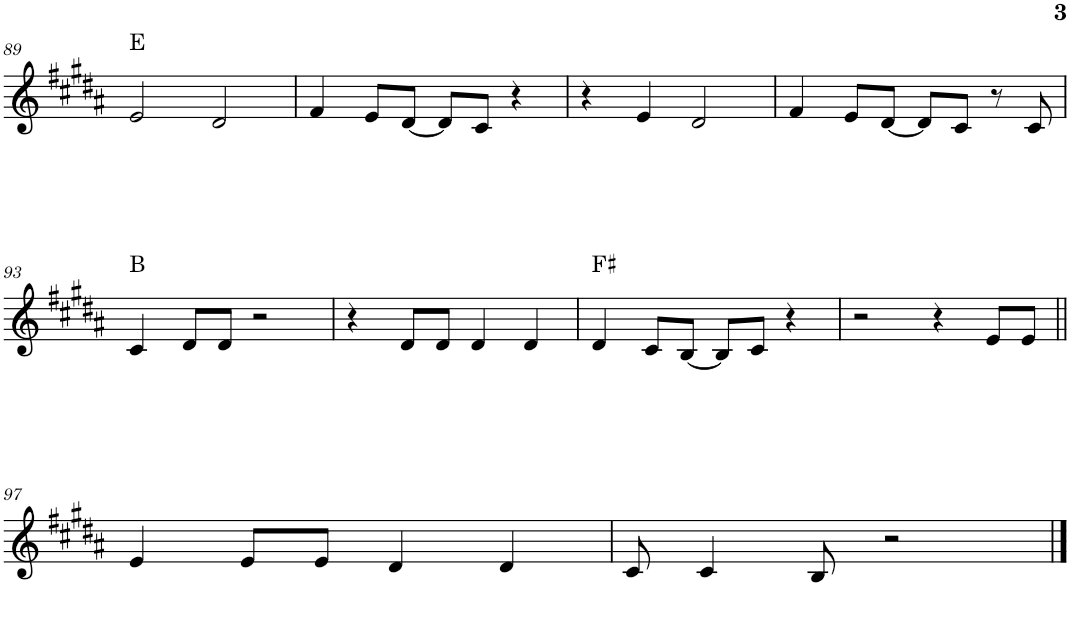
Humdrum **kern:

**kern	**harte
*part1	*part1
*staff1	*
*I"Piano	*
*I'Pno.	*
!!LO:PB:g=z
*clefG2	*
*k[f#c#g#d#a#]	*
*M4/4	*
=89	=89
2e/	E:maj
2d#/	.
=90	=90
4f#/	.
8e/L	.
[8d#/J	.
8d#/L]	.
8c#/J	.
4r	.
=91	=91
4r	.
4e/	.
2d#/	.
=92	=92
4f#/	.
8e/L	.
[8d#/J	.
8d#/L]	.
8c#/J	.
8r	.
8c#/	.
!!LO:LB:g=z
=93	=93
4c#/	B:maj
8d#/L	.
8d#/J	.
2r	.
=94	=94
4r	.
8d#/L	.
8d#/J	.
4d#/	.
4d#/	.
=95	=95
4d#/	F#:maj
8c#/L	.
[8B/J	.
8B/L]	.
8c#/J	.
4r	.
=96	=96
2r	.
4r	.
8e/L	.
8e/J	.
!!LO:LB:g=z
=97||	=97||
4e/	.
8e/L	.
8e/J	.
4d#/	.
4d#/	.
=98	=98
8c#/	.
4c#/	.
8B/	.
2r	.
==	==
*-	*-
